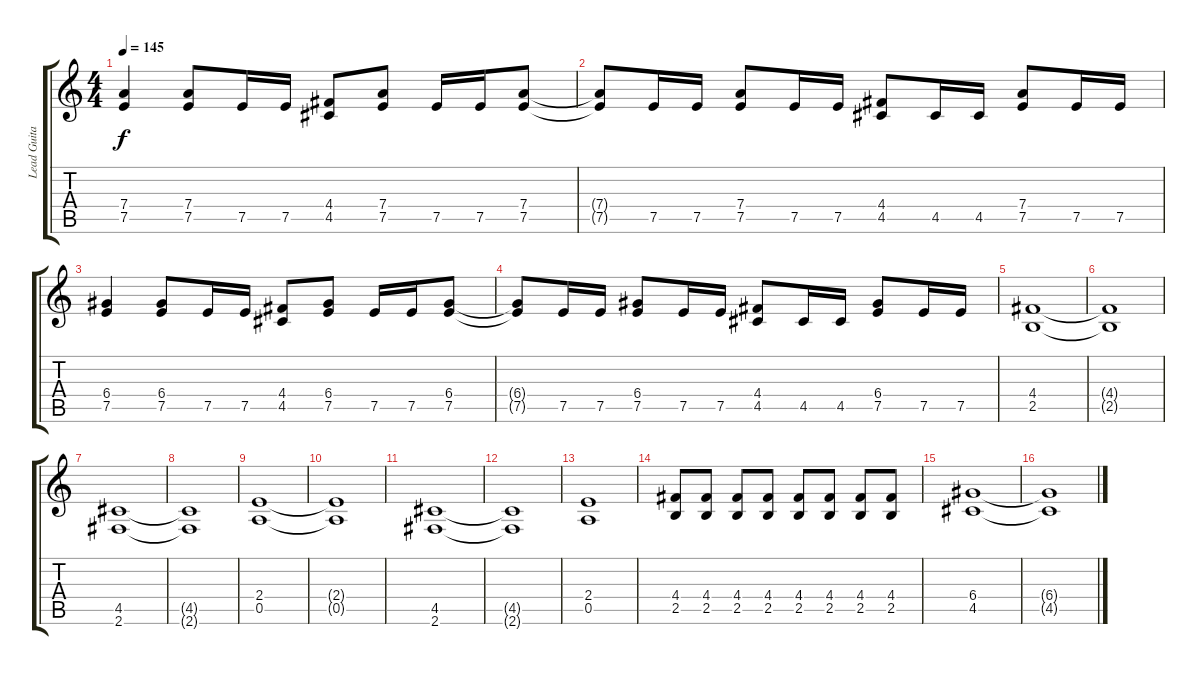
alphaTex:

\track ("Lead Guitar" "Lead Guita") {instrument distortionguitar}
\staff {score tabs}
\tuning (E4 B3 G3 D3 A2 E2) {hide}
\ts (4 4)
\tempo 145
\clef g2
\ks c
(7.4 7.5).4{dy f} (7.4 7.5).8 7.5.16 7.5.16 (4.4 4.5).8 (7.4 7.5).8 7.5.16 7.5.16 (7.4 7.5).8 |
(7.4{t} 7.5{t}).8 7.5.16 7.5.16 (7.4 7.5).8 7.5.16 7.5.16 (4.4 4.5).8 4.5.16 4.5.16 (7.4 7.5).8 7.5.16 7.5.16 |
(6.4 7.5).4 (6.4 7.5).8 7.5.16 7.5.16 (4.4 4.5).8 (6.4 7.5).8 7.5.16 7.5.16 (6.4 7.5).8 |
(6.4{t} 7.5{t}).8 7.5.16 7.5.16 (6.4 7.5).8 7.5.16 7.5.16 (4.4 4.5).8 4.5.16 4.5.16 (6.4 7.5).8 7.5.16 7.5.16 |
(4.4 2.5).1 |
(4.4{t} 2.5{t}).1 |
(4.5 2.6).1 |
(4.5{t} 2.6{t}).1 |
(2.4 0.5).1 |
(2.4{t} 0.5{t}).1 |
(4.5 2.6).1 |
(4.5{t} 2.6{t}).1 |
(2.4 0.5).1 |
(4.4 2.5).8 (4.4 2.5).8 (4.4 2.5).8 (4.4 2.5).8 (4.4 2.5).8 (4.4 2.5).8 (4.4 2.5).8 (4.4 2.5).8 |
(6.4 4.5).1 |
(6.4{t} 4.5{t}).1
